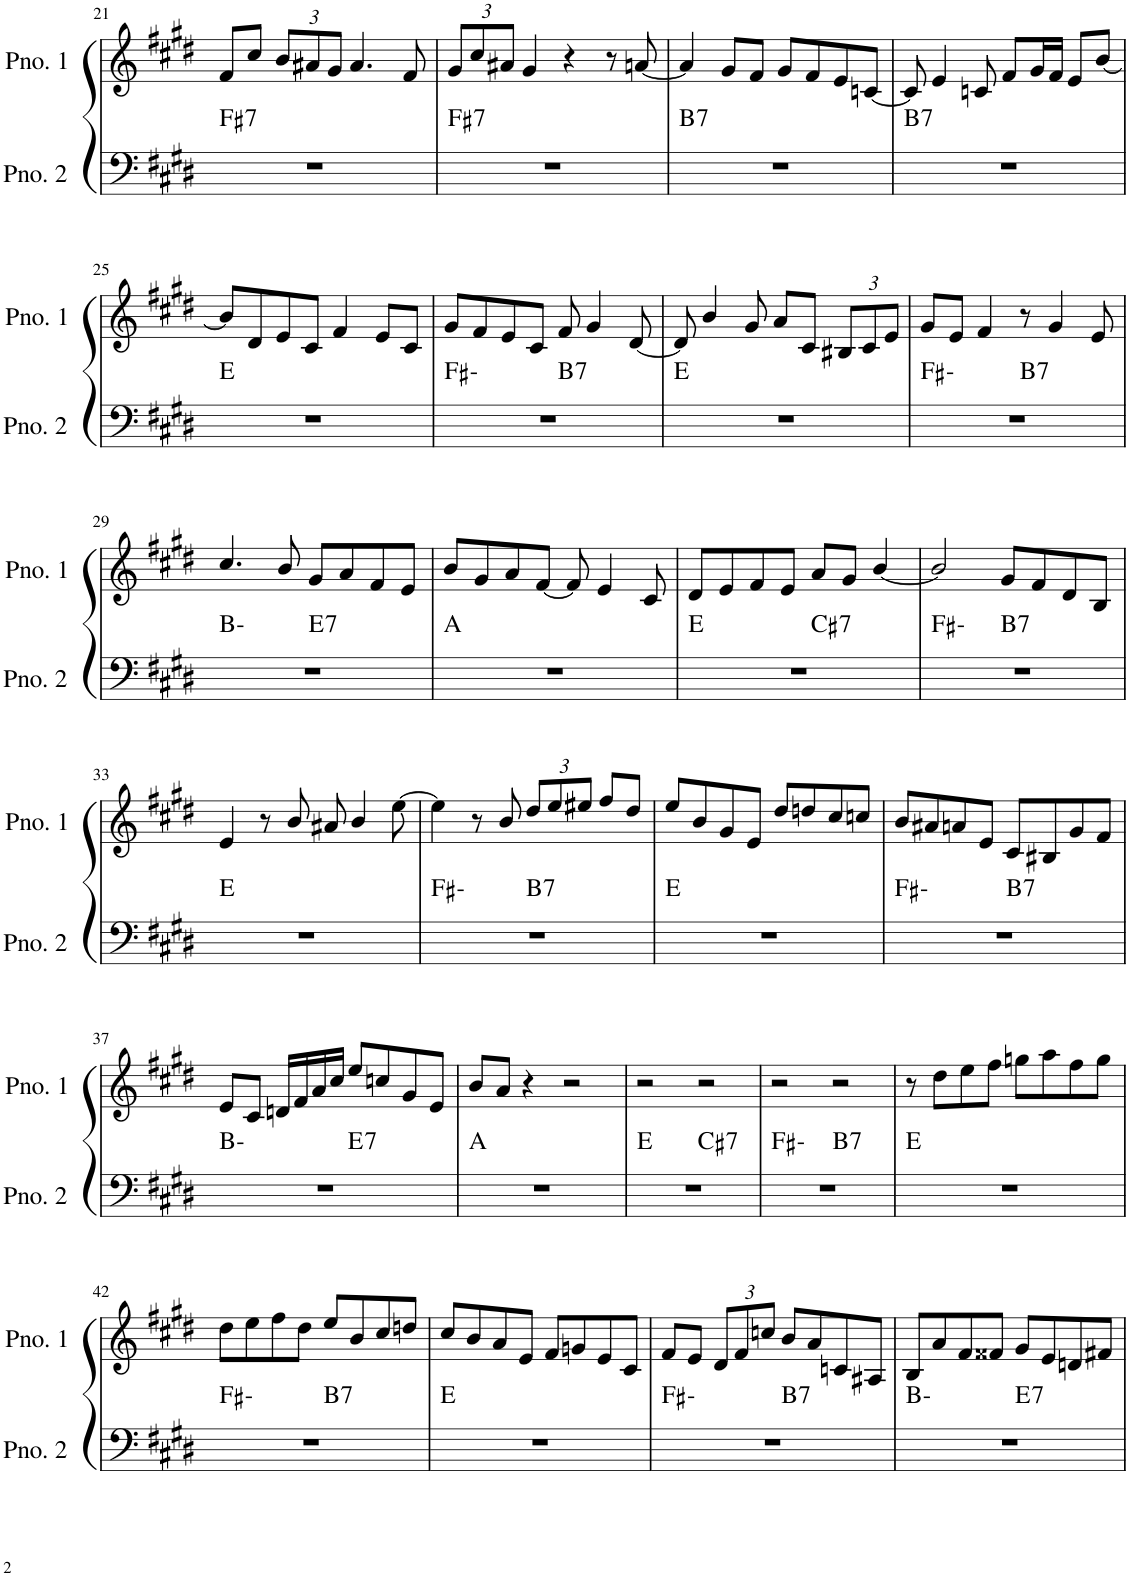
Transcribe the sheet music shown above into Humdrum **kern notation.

**kern	**harte	**kern
*part2	*part2	*part1
*staff2	*	*staff1
*I"ピアノ 2	*	*I"ピアノ 1
!!LO:PB:g=z
*clefF4	*	*clefG2
*k[f#c#g#d#]	*	*k[f#c#g#d#]
*M4/4	*	*M4/4
=21	=21	=21
!	!LO:H:kt=7	!
1r	F#:7	8f#/L
.	.	8cc#/J
*	*	*Xbrackettup
.	.	12b/L
.	.	12a#X/
.	.	12g#/J
.	.	4.a#/
.	.	8f#/
=22	=22	=22
!	!LO:H:kt=7	!
1r	F#:7	12g#/L
.	.	12cc#/
.	.	12a#X/J
.	.	4g#/
.	.	4r
.	.	8r
.	.	[8an/
=23	=23	=23
!	!LO:H:kt=7	!
1r	B:7	4a/]
.	.	8g#/L
.	.	8f#/J
.	.	8g#/L
.	.	8f#/
.	.	8e/
.	.	[8cn/J
=24	=24	=24
!	!LO:H:kt=7	!
1r	B:7	8c/]
.	.	4e/
.	.	8cn/
.	.	8f#/L
.	.	16g#/L
.	.	16f#/JJ
.	.	8e/L
.	.	[8b/J
!!LO:LB:g=z
=25	=25	=25
1r	E:maj	8b/L]
.	.	8d#/
.	.	8e/
.	.	8c#/J
.	.	4f#/
.	.	8e/L
.	.	8c#/J
=26	=26	=26
*^	*	*
1r	2ryy	F#:min	8g#/L
.	.	.	8f#/
.	.	.	8e/
.	.	.	8c#/J
!	!	!LO:H:kt=7	!
.	2ryy	B:7	8f#/
.	.	.	4g#/
.	.	.	[8d#/
*v	*v	*	*
=27	=27	=27
1r	E:maj	8d#/]
.	.	4b/
.	.	8g#/
.	.	8a/L
.	.	8c#/J
.	.	12B#X/L
.	.	12c#/
.	.	12e/J
=28	=28	=28
*^	*	*
1r	2ryy	F#:min	8g#/L
.	.	.	8e/J
.	.	.	4f#/
!	!	!LO:H:kt=7	!
.	2ryy	B:7	8r
.	.	.	4g#/
.	.	.	8e/
!!LO:LB:g=z
=29	=29	=29	=29
1r	2ryy	B:min	4.cc#/
.	.	.	8b/
!	!	!LO:H:kt=7	!
.	2ryy	E:7	8g#/L
.	.	.	8a/
.	.	.	8f#/
.	.	.	8e/J
*v	*v	*	*
=30	=30	=30
1r	A:maj	8b/L
.	.	8g#/
.	.	8a/
.	.	[8f#/J
.	.	8f#/]
.	.	4e/
.	.	8c#/
=31	=31	=31
*^	*	*
1r	2ryy	E:maj	8d#/L
.	.	.	8e/
.	.	.	8f#/
.	.	.	8e/J
!	!	!LO:H:kt=7	!
.	2ryy	C#:7	8a/L
.	.	.	8g#/J
.	.	.	[4b/
=32	=32	=32	=32
1r	2ryy	F#:min	2b/]
!	!	!LO:H:kt=7	!
.	2ryy	B:7	8g#/L
.	.	.	8f#/
.	.	.	8d#/
.	.	.	8B/J
*v	*v	*	*
!!LO:LB:g=z
=33	=33	=33
1r	E:maj	4e/
.	.	8r
.	.	8b/
.	.	8a#X/
.	.	4b/
.	.	[8ee\
=34	=34	=34
*^	*	*
1r	2ryy	F#:min	4ee\]
.	.	.	8r
.	.	.	8b/
!	!	!LO:H:kt=7	!
.	2ryy	B:7	12dd#/L
.	.	.	12ee/
.	.	.	12ee#X/J
.	.	.	8ff#/L
.	.	.	8dd#/J
*v	*v	*	*
=35	=35	=35
1r	E:maj	8ee/L
.	.	8b/
.	.	8g#/
.	.	8e/J
.	.	8dd#/L
.	.	8ddn/
.	.	8cc#/
.	.	8ccn/J
=36	=36	=36
*^	*	*
1r	2ryy	F#:min	8b/L
.	.	.	8a#X/
.	.	.	8an/
.	.	.	8e/J
!	!	!LO:H:kt=7	!
.	2ryy	B:7	8c#/L
.	.	.	8B#X/
.	.	.	8g#/
.	.	.	8f#/J
!!LO:LB:g=z
=37	=37	=37	=37
1r	2ryy	B:min	8e/L
.	.	.	8c#/J
.	.	.	16dn/LL
.	.	.	16f#/
.	.	.	16a/
.	.	.	16cc#/JJ
!	!	!LO:H:kt=7	!
.	2ryy	E:7	8ee/L
.	.	.	8ccn/
.	.	.	8g#/
.	.	.	8e/J
*v	*v	*	*
=38	=38	=38
1r	A:maj	8b/L
.	.	8a/J
.	.	4r
.	.	2r
=39	=39	=39
*^	*	*
1r	2ryy	E:maj	2r
!	!	!LO:H:kt=7	!
.	2ryy	C#:7	2r
=40	=40	=40	=40
1r	2ryy	F#:min	2r
!	!	!LO:H:kt=7	!
.	2ryy	B:7	2r
*v	*v	*	*
=41	=41	=41
1r	E:maj	8r
.	.	8dd#\L
.	.	8ee\
.	.	8ff#\J
.	.	8ggn\L
.	.	8aa\
.	.	8ff#\
.	.	8gg\J
!!LO:LB:g=z
=42	=42	=42
*^	*	*
1r	2ryy	F#:min	8dd#\L
.	.	.	8ee\
.	.	.	8ff#\
.	.	.	8dd#\J
!	!	!LO:H:kt=7	!
.	2ryy	B:7	8ee/L
.	.	.	8b/
.	.	.	8cc#/
.	.	.	8ddn/J
*v	*v	*	*
=43	=43	=43
1r	E:maj	8cc#/L
.	.	8b/
.	.	8a/
.	.	8e/J
.	.	8f#/L
.	.	8gn/
.	.	8e/
.	.	8c#/J
=44	=44	=44
*^	*	*
1r	2ryy	F#:min	8f#/L
.	.	.	8e/J
.	.	.	12d#/L
.	.	.	12f#/
.	.	.	12ccn/J
!	!	!LO:H:kt=7	!
.	2ryy	B:7	8b/L
.	.	.	8a/
.	.	.	8cn/
.	.	.	8A#X/J
=45	=45	=45	=45
1r	2ryy	B:min	8B/L
.	.	.	8a/
.	.	.	8f#/
.	.	.	8f##X/J
!	!	!LO:H:kt=7	!
.	2ryy	E:7	8g#/L
.	.	.	8e/
.	.	.	8dn/
.	.	.	8f#X/J
*v	*v	*	*
=	=	=
*-	*-	*-
